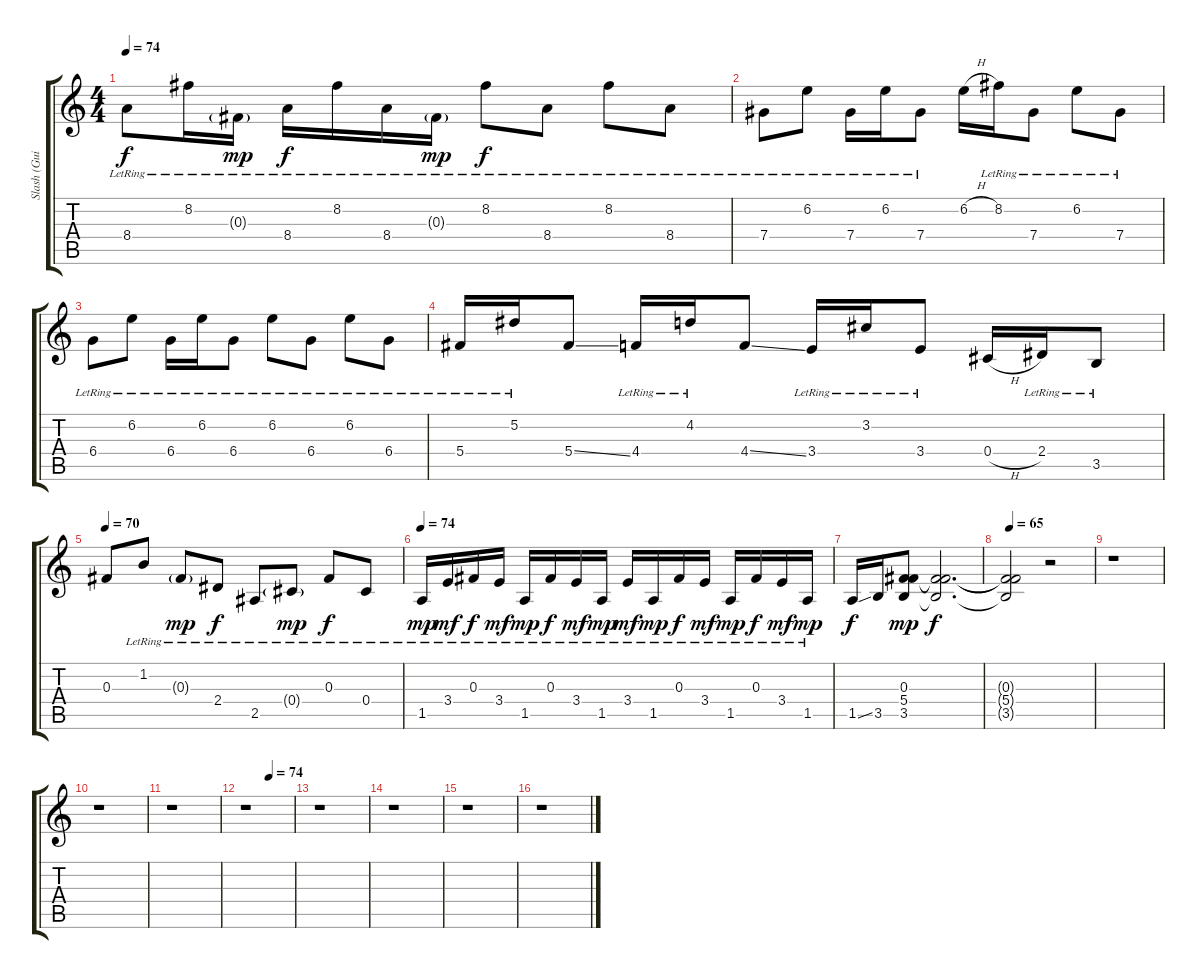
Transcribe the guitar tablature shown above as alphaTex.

\track ("Slash (Guitar - 12 Strings)" "Slash (Gui") {instrument electricguitarjazz}
\staff {score tabs}
\tuning (Eb4 Bb3 Gb3 Db3 Ab2 Eb2) {hide}
\ts (4 4)
\tempo 74
\clef g2
\ks c
8.4{lr}.8{dy f} 8.2{lr}.16 0.3{g lr}.16{dy mp} 8.4{lr}.16{dy f} 8.2{lr}.16 8.4{lr}.16 0.3{g lr}.16{dy mp} 8.2{lr}.8{dy f} 8.4{lr}.8 8.2{lr}.8 8.4{lr}.8 |
7.4{lr}.8 6.2{lr}.8 7.4{lr}.16 6.2{lr}.16 7.4{lr}.8 6.2{h}.16 8.2{lr}.16 7.4{lr}.8 6.2{lr}.8 7.4{lr}.8 |
6.4{lr}.8 6.2{lr}.8 6.4{lr}.16 6.2{lr}.16 6.4{lr}.8 6.2{lr}.8 6.4{lr}.8 6.2{lr}.8 6.4{lr}.8 |
5.4{lr}.16 5.2{lr}.16 5.4{ss}.8 4.4{lr}.16 4.2{lr}.16 4.4{ss}.8 3.4{lr}.16 3.2{lr}.16 3.4{lr}.8 0.4{h}.16 2.4{lr}.16 3.5{lr}.8 |
\tempo 70
0.3.8 1.2{lr}.8 0.3{g lr}.8{dy mp} 2.4{lr}.8{dy f} 2.5{lr}.8 0.4{g lr}.8{dy mp} 0.3{lr}.8{dy f} 0.4{lr}.8 |
\tempo 74
1.5{lr}.16{dy mp} 3.4{lr}.16{dy mf} 0.3{lr}.16{dy f} 3.4{lr}.16{dy mf} 1.5{lr}.16{dy mp} 0.3{lr}.16{dy f} 3.4{lr}.16{dy mf} 1.5{lr}.16{dy mp} 3.4{lr}.16{dy mf} 1.5{lr}.16{dy mp} 0.3{lr}.16{dy f} 3.4{lr}.16{dy mf} 1.5{lr}.16{dy mp} 0.3{lr}.16{dy f} 3.4{lr}.16{dy mf} 1.5{lr}.16{dy mp} |
1.5{ss}.16{dy f} 3.5.16 (0.3 5.4 3.5).8{dy mp} (0.3{t} 5.4{t} 3.5{t}).2{d dy f} |
\tempo 65
(0.3{t} 5.4{t} 3.5{t}).2 r.2 |
r.1 |
r.1 |
r.1 |
\tempo (74 0.5)
r.1 |
r.1 |
r.1 |
r.1 |
r.1
